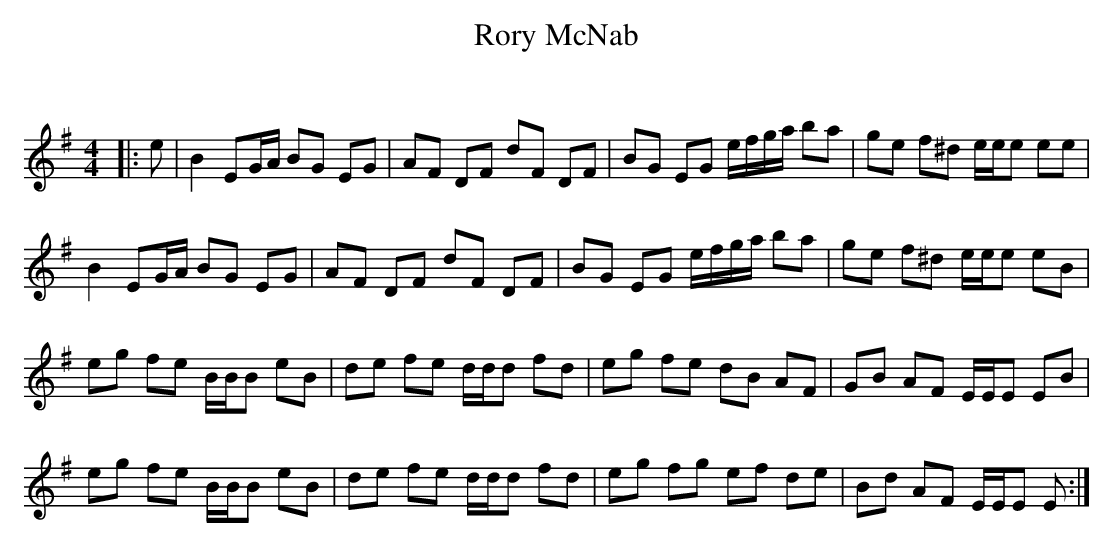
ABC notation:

X:1
T: Rory McNab
C:
Q: 232
K:Em
M:4/4
L:1/8
|:e|B2 EG1/2A1/2 BG EG|AF DF dF DF|BG EG e1/2f1/2g1/2a1/2 ba|ge f^d e1/2e1/2e ee|
B2 EG1/2A1/2 BG EG|AF DF dF DF|BG EG e1/2f1/2g1/2a1/2 ba|ge f^d e1/2e1/2e eB|
eg fe B1/2B1/2B eB|de fe d1/2d1/2d fd|eg fe dB AF|GB AF E1/2E1/2E EB|
eg fe B1/2B1/2B eB|de fe d1/2d1/2d fd|eg fg ef de|Bd AF E1/2E1/2E E:|
